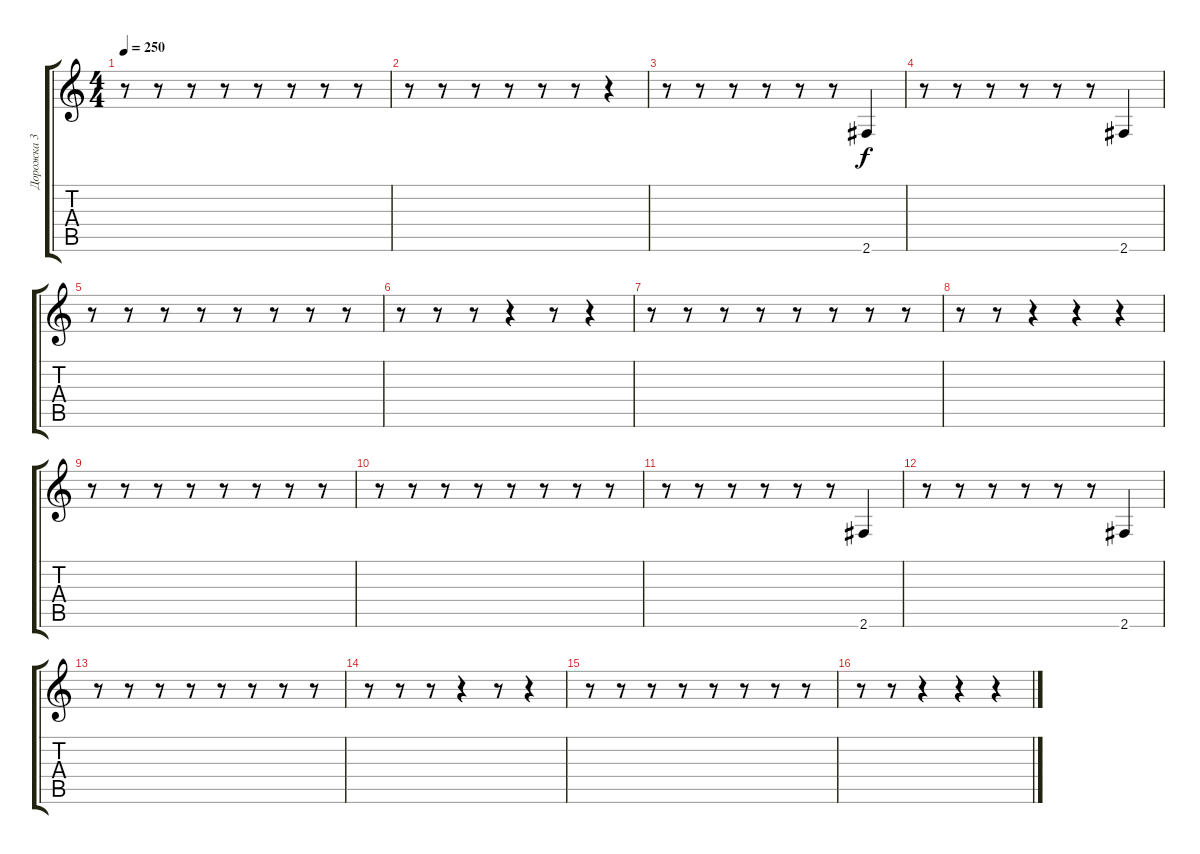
\track ("Дорожка 3" "Дорожка 3") {instrument electricbasspick}
\staff {score tabs}
\tuning (E4 B3 G3 D3 A2 E2) {hide}
\ts (4 4)
\tempo 250
\clef g2
\ks c
r.8{dy f} r.8 r.8 r.8 r.8 r.8 r.8 r.8 |
r.8 r.8 r.8 r.8 r.8 r.8 r.4 |
r.8 r.8 r.8 r.8 r.8 r.8 2.6.4 |
r.8 r.8 r.8 r.8 r.8 r.8 2.6.4 |
r.8 r.8 r.8 r.8 r.8 r.8 r.8 r.8 |
r.8 r.8 r.8 r.4 r.8 r.4 |
r.8 r.8 r.8 r.8 r.8 r.8 r.8 r.8 |
r.8 r.8 r.4 r.4 r.4 |
r.8 r.8 r.8 r.8 r.8 r.8 r.8 r.8 |
r.8 r.8 r.8 r.8 r.8 r.8 r.8 r.8 |
r.8 r.8 r.8 r.8 r.8 r.8 2.6.4 |
r.8 r.8 r.8 r.8 r.8 r.8 2.6.4 |
r.8 r.8 r.8 r.8 r.8 r.8 r.8 r.8 |
r.8 r.8 r.8 r.4 r.8 r.4 |
r.8 r.8 r.8 r.8 r.8 r.8 r.8 r.8 |
r.8 r.8 r.4 r.4 r.4
